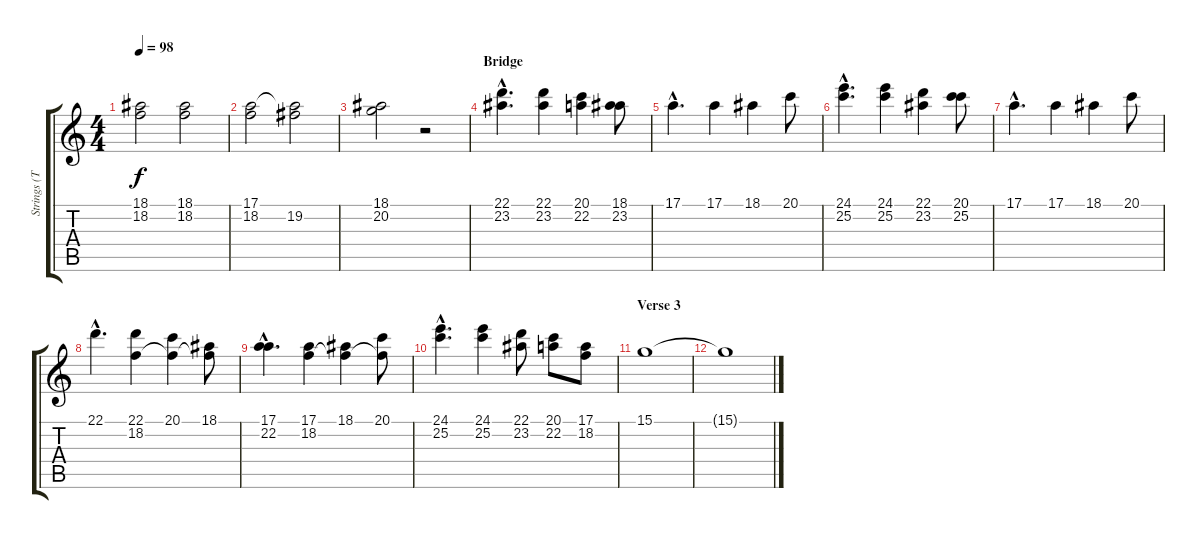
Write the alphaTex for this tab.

\track ("Strings (Tremolo)" "Strings (T") {instrument tremolostrings}
\staff {score tabs}
\tuning (E4 B3 G3 D3 A2 E2) {hide}
\ts (4 4)
\tempo 98
\clef g2
\ks c
(18.1 18.2).2{dy f} (18.1 18.2).2 |
(17.1 18.2).2 (17.1{t} 19.2).2 |
(18.1 20.2).2 r.2 |
\section ("" "Bridge")
(22.1{hac} 23.2{hac}).4{d} (22.1 23.2).4 (20.1 22.2).4 (18.1 23.2).8 |
17.1{hac}.4{d} 17.1.4 18.1.4 20.1.8 |
(24.1{hac} 25.2{hac}).4{d} (24.1 25.2).4 (22.1 23.2).4 (20.1 25.2).8 |
17.1{hac}.4{d} 17.1.4 18.1.4 20.1.8 |
22.1{hac}.4{d} (22.1 18.2).4 (20.1 18.2{t}).4 (18.1 18.2{t}).8 |
(17.1{hac} 22.2{hac}).4{d} (17.1 18.2).4 (18.1 18.2{t}).4 (20.1 18.2{t}).8 |
(24.1{hac} 25.2{hac}).4{d} (24.1 25.2).4 (22.1 23.2).8 (20.1 22.2).8 (17.1 18.2).8 |
\section ("" "Verse 3")
15.1.1{volume 0} |
15.1{t}.1
